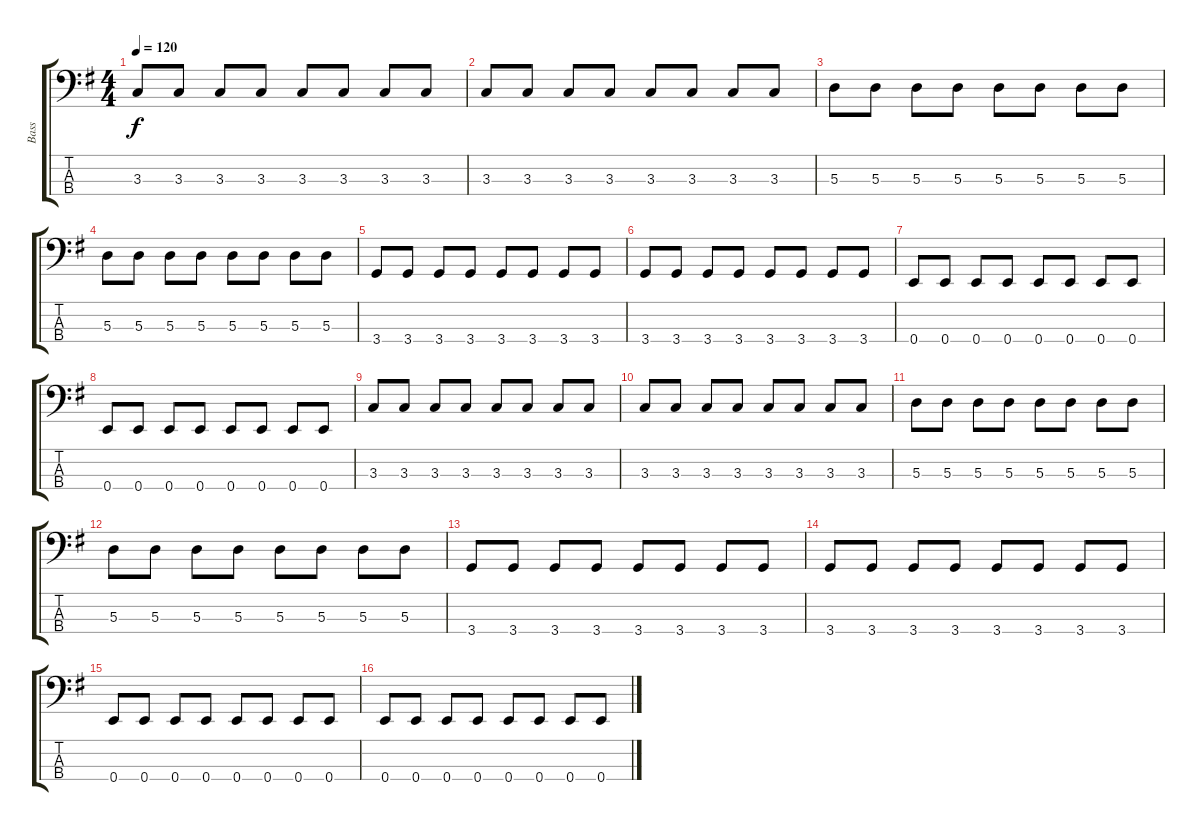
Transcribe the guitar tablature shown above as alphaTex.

\track ("Bass" "Bass") {instrument electricbasspick}
\staff {score tabs}
\tuning (G2 D2 A1 E1) {hide}
\ts (4 4)
\tempo 120
\clef f4
\ks eminor
3.3.8{dy f} 3.3.8 3.3.8 3.3.8 3.3.8 3.3.8 3.3.8 3.3.8 |
3.3.8 3.3.8 3.3.8 3.3.8 3.3.8 3.3.8 3.3.8 3.3.8 |
5.3.8 5.3.8 5.3.8 5.3.8 5.3.8 5.3.8 5.3.8 5.3.8 |
5.3.8 5.3.8 5.3.8 5.3.8 5.3.8 5.3.8 5.3.8 5.3.8 |
3.4.8 3.4.8 3.4.8 3.4.8 3.4.8 3.4.8 3.4.8 3.4.8 |
3.4.8 3.4.8 3.4.8 3.4.8 3.4.8 3.4.8 3.4.8 3.4.8 |
0.4.8 0.4.8 0.4.8 0.4.8 0.4.8 0.4.8 0.4.8 0.4.8 |
0.4.8 0.4.8 0.4.8 0.4.8 0.4.8 0.4.8 0.4.8 0.4.8 |
3.3.8 3.3.8 3.3.8 3.3.8 3.3.8 3.3.8 3.3.8 3.3.8 |
3.3.8 3.3.8 3.3.8 3.3.8 3.3.8 3.3.8 3.3.8 3.3.8 |
5.3.8 5.3.8 5.3.8 5.3.8 5.3.8 5.3.8 5.3.8 5.3.8 |
5.3.8 5.3.8 5.3.8 5.3.8 5.3.8 5.3.8 5.3.8 5.3.8 |
3.4.8 3.4.8 3.4.8 3.4.8 3.4.8 3.4.8 3.4.8 3.4.8 |
3.4.8 3.4.8 3.4.8 3.4.8 3.4.8 3.4.8 3.4.8 3.4.8 |
0.4.8 0.4.8 0.4.8 0.4.8 0.4.8 0.4.8 0.4.8 0.4.8 |
0.4.8 0.4.8 0.4.8 0.4.8 0.4.8 0.4.8 0.4.8 0.4.8
